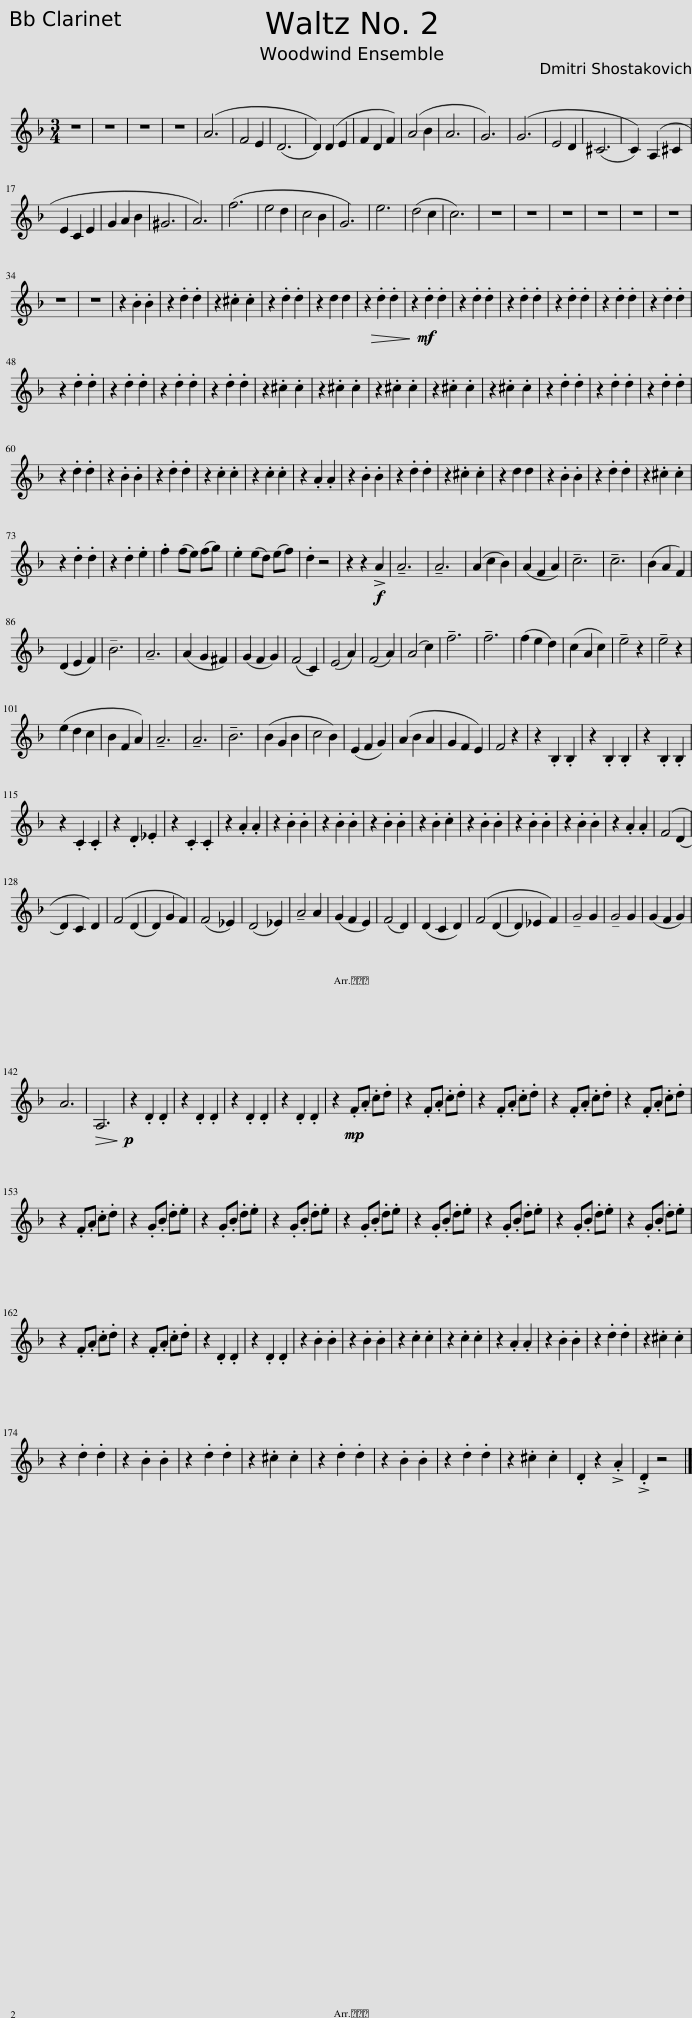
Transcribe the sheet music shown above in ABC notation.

X:1
L:1/8
M:3/4
I:linebreak $
K:none
V:1 treble transpose=-2
V:1
[K:F] z6 | z6 | z6 | z6 | (A6 | %5
 F4 E2 | (D6 | D2)) (D2 E2 | F2 D2 F2 | (A4) B2 | %10
 A6 | G6) | (G6 | E4 D2) | (^C6 | %15
 C2) (A,2 ^C2 |$ E2 C2 E2 | G2 A2 B2 | ^G6) | A6 | %20
 (f6 | e4) d2 | c4 B2 | G6 | (e6 | %25
 d4) c2 | c6 | z6 | z6 | z6 | %30
 z6 | z6 | z6 |$ z6 | z6 | %35
 z2 .B2 .B2 | z2 .d2 .d2 | z2 .^c2 .c2 | z2 .d2 .d2 | z2 d2 d2 | %40
 z2 .d2!>(! .d2!>)! | z2!mf! .d2 .d2 | z2 .d2 .d2 | z2 .d2 .d2 | z2 .d2 .d2 | %45
 z2 .d2 .d2 | z2 .d2 .d2 |$ z2 .d2 .d2 | z2 .d2 .d2 | z2 .d2 .d2 | %50
 z2 .d2 .d2 | z2 .^c2 .c2 | z2 .^c2 .c2 | z2 .^c2 .c2 | z2 .^c2 .c2 | %55
 z2 .^c2 .c2 | z2 .d2 .d2 | z2 .d2 .d2 | z2 .d2 .d2 |$ z2 .d2 .d2 | %60
 z2 .B2 .B2 | z2 .d2 .d2 | z2 .c2 .c2 | z2 .c2 .c2 | z2 .A2 .A2 | %65
 z2 .B2 .B2 | z2 .d2 .d2 | z2 .^c2 .c2 | z2 d2 d2 | z2 .B2 .B2 | %70
 z2 .d2 .d2 | z2 .^c2 .c2 |$ z2 .d2 .d2 | z2 .d2 .e2 | .f2 (fe) (fg) | %75
 .e2 (ed) (ef) | .d2 z4 | z2 z2!f! !>!A2 | !tenuto!A6 | !tenuto!A6 | %80
 (A2 c2) B2 | (A2 F2) A2 | !tenuto!c6 | !tenuto!c6 | (B2 A2) F2 |$ %85
 (D2 E2) F2 | !tenuto!B6 | !tenuto!A6 | (A2 G2 ^F2) | (G2 F2) G2 | %90
 (F4 C2) | (E4 A2) | (F4 A2) | (A4 c2) | !tenuto!f6 | %95
 !tenuto!f6 | (f2 e2 d2) | (c2 A2 c2) | !tenuto!e4 z2 | !tenuto!e4 z2 |$ %100
 (e2 d2 c2) | B2 F2 A2 | !tenuto!A6 | !tenuto!A6 | !tenuto!B6 | %105
 (B2 G2 B2 | c4 B2) | (E2 F2) G2 | (A2 B2) A2 | G2 F2 E2 | %110
 F4 z2 | z2 .B,2 .B,2 | z2 .B,2 .B,2 | z2 .B,2 .B,2 |$ z2 .C2 .C2 | %115
 z2 .D2 ._E2 | z2 .C2 .C2 | z2 .A2 .A2 | z2 .B2 .B2 | z2 .B2 .B2 | %120
 z2 .B2 .B2 | z2 .B2 .c2 | z2 .B2 .B2 | z2 .B2 .B2 | z2 .B2 .B2 | %125
 z2 .A2 .A2 | (F4 (D2 |$ D2) C2 D2) | (F4 (D2 | D2) G2 F2) | %130
 (F4 _E2) | (D4 _E2) | !tenuto!A4 A2 | (G2 F2) E2 | (F4 D2) | %135
 (D2 C2) D2 | (F4 (D2 | D2) _E2 F2) | !tenuto!G4 G2 | !tenuto!G4 G2 | %140
 (G2 F2) G2 |$ A6 |!>(! A,6!>)! |!p! z2 .D2 .D2 | z2 .D2 .D2 | %145
 z2 .D2 .D2 | z2 .D2 .D2 | z2!mp! .F.A .c.d | z2 .F.A .c.d | z2 .F.A .c.d | %150
 z2 .F.A .c.d | z2 .F.A .c.d |$ z2 .F.A .c.d | z2 .G.B .d.e | z2 .G.B .d.e | %155
 z2 .G.B .d.e | z2 .G.B .d.e | z2 .G.B .d.e | z2 .G.B .d.e | z2 .G.B .d.e | %160
 z2 .G.B .d.e |$ z2 .F.A .c.d | z2 .F.A .c.d | z2 .D2 .D2 | z2 .D2 .D2 | %165
 z2 .B2 .B2 | z2 .B2 .B2 | z2 .c2 .c2 | z2 .c2 .c2 | z2 .A2 .A2 | %170
 z2 .B2 .B2 | z2 .d2 .d2 | z2 .^c2 .c2 |$ z2 .d2 .d2 | z2 .B2 .B2 | %175
 z2 .d2 .d2 | z2 .^c2 .c2 | z2 .d2 .d2 | z2 .B2 .B2 | z2 .d2 .d2 | %180
 z2 .^c2 .c2 | .D2 z2 !>!.A2 | !>!.D2 z4 |] %183
